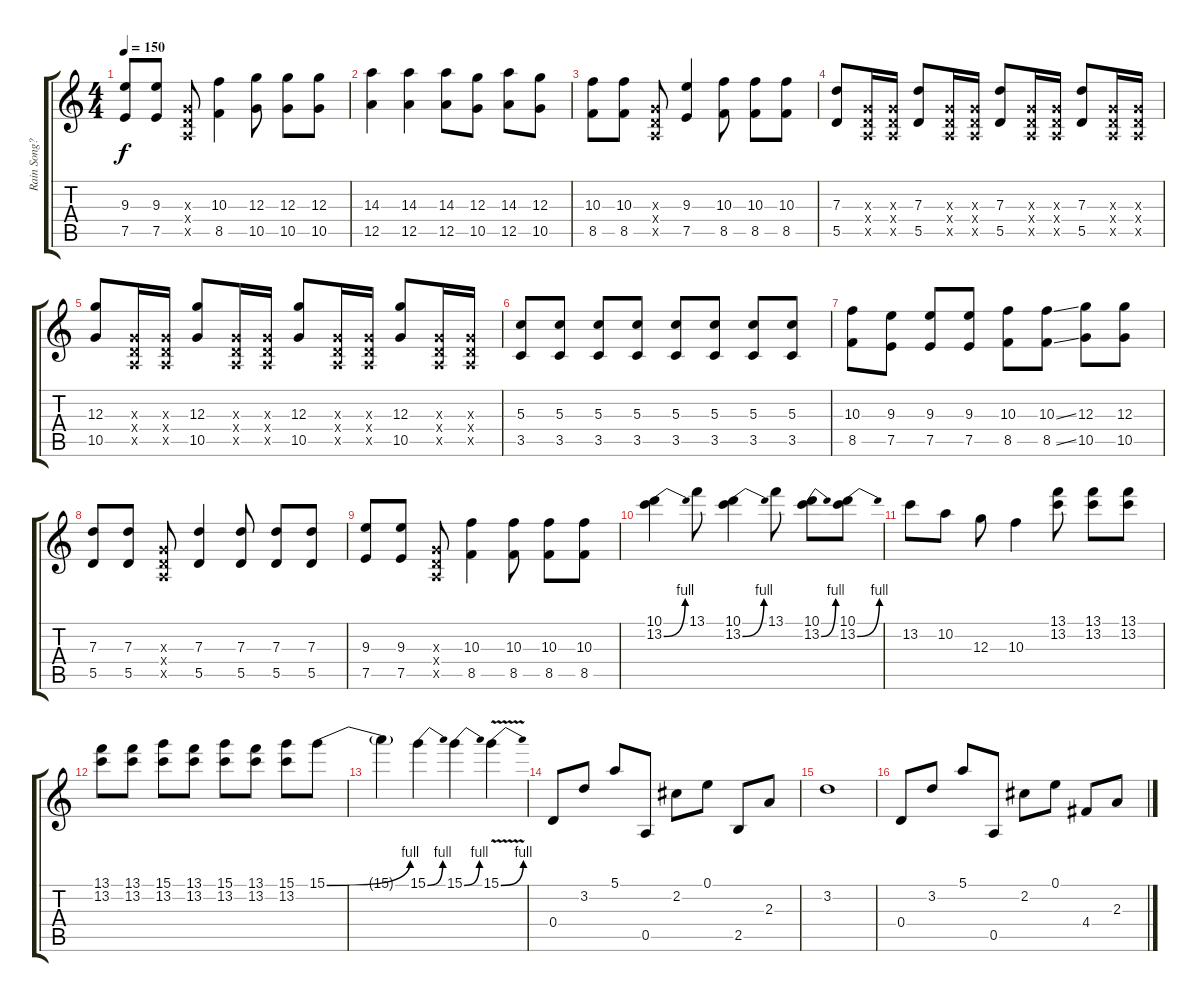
\track ("Rain Song????Pain(???)" "Rain Song?") {instrument acousticguitarsteel}
\staff {score tabs}
\tuning (E4 B3 G3 D3 A2 E2) {hide}
\ts (4 4)
\tempo 150
\clef g2
\ks c
(9.3 7.5).8{dy f} (9.3 7.5).8 (0.3{x} 0.4{x} 0.5{x}).8 (10.3 8.5).4 (12.3 10.5).8 (12.3 10.5).8 (12.3 10.5).8 |
(14.3 12.5).4 (14.3 12.5).4 (14.3 12.5).8 (12.3 10.5).8 (14.3 12.5).8 (12.3 10.5).8 |
(10.3 8.5).8 (10.3 8.5).8 (0.3{x} 0.4{x} 0.5{x}).8 (9.3 7.5).4 (10.3 8.5).8 (10.3 8.5).8 (10.3 8.5).8 |
(7.3 5.5).8 (0.3{x} 0.4{x} 0.5{x}).16 (0.3{x} 0.4{x} 0.5{x}).16 (7.3 5.5).8 (0.3{x} 0.4{x} 0.5{x}).16 (0.3{x} 0.4{x} 0.5{x}).16 (7.3 5.5).8 (0.3{x} 0.4{x} 0.5{x}).16 (0.3{x} 0.4{x} 0.5{x}).16 (7.3 5.5).8 (0.3{x} 0.4{x} 0.5{x}).16 (0.3{x} 0.4{x} 0.5{x}).16 |
(12.3 10.5).8 (0.3{x} 0.4{x} 0.5{x}).16 (0.3{x} 0.4{x} 0.5{x}).16 (12.3 10.5).8 (0.3{x} 0.4{x} 0.5{x}).16 (0.3{x} 0.4{x} 0.5{x}).16 (12.3 10.5).8 (0.3{x} 0.4{x} 0.5{x}).16 (0.3{x} 0.4{x} 0.5{x}).16 (12.3 10.5).8 (0.3{x} 0.4{x} 0.5{x}).16 (0.3{x} 0.4{x} 0.5{x}).16 |
(5.3 3.5).8 (5.3 3.5).8 (5.3 3.5).8 (5.3 3.5).8 (5.3 3.5).8 (5.3 3.5).8 (5.3 3.5).8 (5.3 3.5).8 |
(10.3 8.5).8 (9.3 7.5).8 (9.3 7.5).8 (9.3 7.5).8 (10.3 8.5).8 (10.3{ss} 8.5{ss}).8 (12.3 10.5).8 (12.3 10.5).8 |
(7.3 5.5).8 (7.3 5.5).8 (0.3{x} 0.4{x} 0.5{x}).8 (7.3 5.5).4 (7.3 5.5).8 (7.3 5.5).8 (7.3 5.5).8 |
(9.3 7.5).8 (9.3 7.5).8 (0.3{x} 0.4{x} 0.5{x}).8 (10.3 8.5).4 (10.3 8.5).8 (10.3 8.5).8 (10.3 8.5).8 |
(10.1 13.2{be (bend 0 0 60 4)}).4 13.1.8 (10.1 13.2{be (bend 0 0 60 4)}).4 13.1.8 (10.1 13.2{be (bend 0 0 60 4)}).8 (10.1 13.2{be (bend 0 0 60 4)}).8 |
13.2.8 10.2.8 12.3.8 10.3.4 (13.1 13.2).8 (13.1 13.2).8 (13.1 13.2).8 |
(13.1 13.2).8 (13.1 13.2).8 (15.1 13.2).8 (13.1 13.2).8 (15.1 13.2).8 (13.1 13.2).8 (15.1 13.2).8 15.1{be (bend 0 0 60 4)}.8 |
15.1{t}.4 15.1{be (bend 0 0 60 4)}.4 15.1{be (bend 0 0 60 4)}.4 15.1{be (bend 0 0 60 4) v}.4 |
0.4.8 3.2.8 5.1.8 0.5.8 2.2.8 0.1.8 2.5.8 2.3.8 |
3.2.1 |
0.4.8 3.2.8 5.1.8 0.5.8 2.2.8 0.1.8 4.4.8 2.3.8
